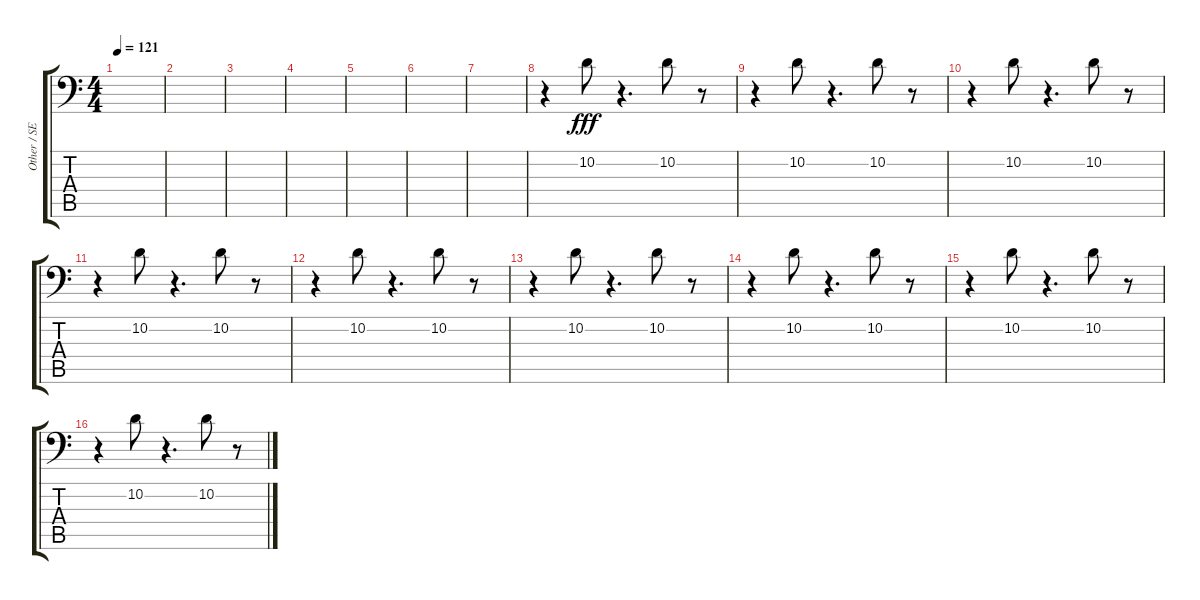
\track ("Other / SE" "Other / SE") {instrument applause}
\staff {score tabs}
\tuning (D4 E3 C3 Gb2 Db2 Gb1) {hide}
\ts (4 4)
\tempo 121
\clef f4
\ks c
|
|
|
|
|
|
|
r.4{volume 16 instrument seashore} 10.2.8{dy fff} r.4{d} 10.2.8 r.8 |
r.4 10.2.8 r.4{d} 10.2.8 r.8 |
r.4 10.2.8 r.4{d} 10.2.8 r.8 |
r.4 10.2.8 r.4{d} 10.2.8 r.8 |
r.4 10.2.8 r.4{d} 10.2.8 r.8 |
r.4 10.2.8 r.4{d} 10.2.8 r.8 |
r.4 10.2.8 r.4{d} 10.2.8 r.8 |
r.4 10.2.8 r.4{d} 10.2.8 r.8 |
r.4 10.2.8 r.4{d} 10.2.8 r.8
